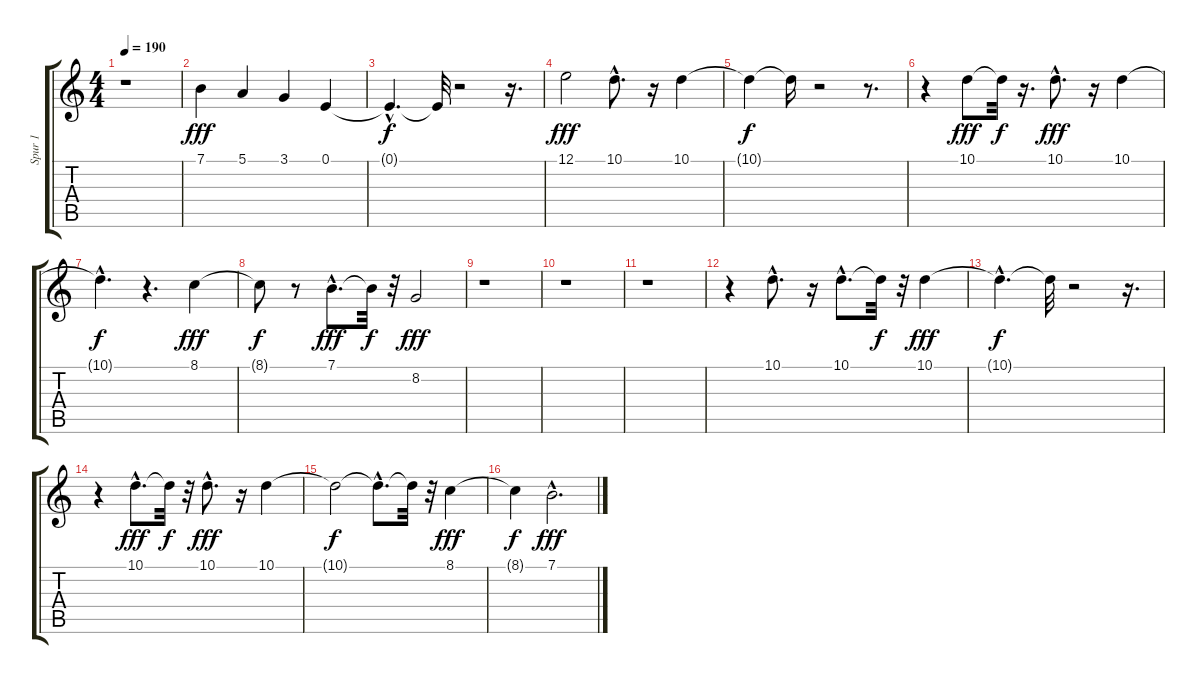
\track ("Spur 1" "Spur 1") {instrument clarinet}
\staff {score tabs}
\tuning (E4 B3 G3 D3 A2 E2) {hide}
\ts (4 4)
\tempo 190
\clef g2
\ks c
r.1{dy f} |
7.1.4{dy fff} 5.1.4 3.1.4 0.1.4 |
0.1{hac t}.4{d dy f} 0.1{t}.32 r.2 r.16{d} |
12.1.2{dy fff} 10.1{hac}.8{d} r.16 10.1.4 |
10.1{t}.4{dy f} 10.1{t}.16 r.2 r.8{d} |
r.4 10.1.8{dy fff} 10.1{t}.32{dy f} r.16{d} 10.1{hac}.8{d dy fff} r.16 10.1.4 |
10.1{hac t}.4{d dy f} r.4{d} 8.1.4{dy fff} |
8.1{t}.8{dy f} r.8 7.1{hac}.8{d dy fff} 7.1{t}.32{dy f} r.32 8.2.2{dy fff} |
r.1 |
r.1 |
r.1 |
r.4 10.1{hac}.8{d} r.16 10.1{hac}.8{d} 10.1{t}.32{dy f} r.32 10.1.4{dy fff} |
10.1{hac t}.4{d dy f} 10.1{t}.32 r.2 r.16{d} |
r.4 10.1{hac}.8{d dy fff} 10.1{t}.32{dy f} r.32 10.1{hac}.8{d dy fff} r.16 10.1.4 |
10.1{t}.2{dy f} 10.1{hac t}.8{d} 10.1{t}.32 r.32 8.1.4{dy fff} |
8.1{t}.4{dy f} 7.1{hac}.2{d dy fff}
